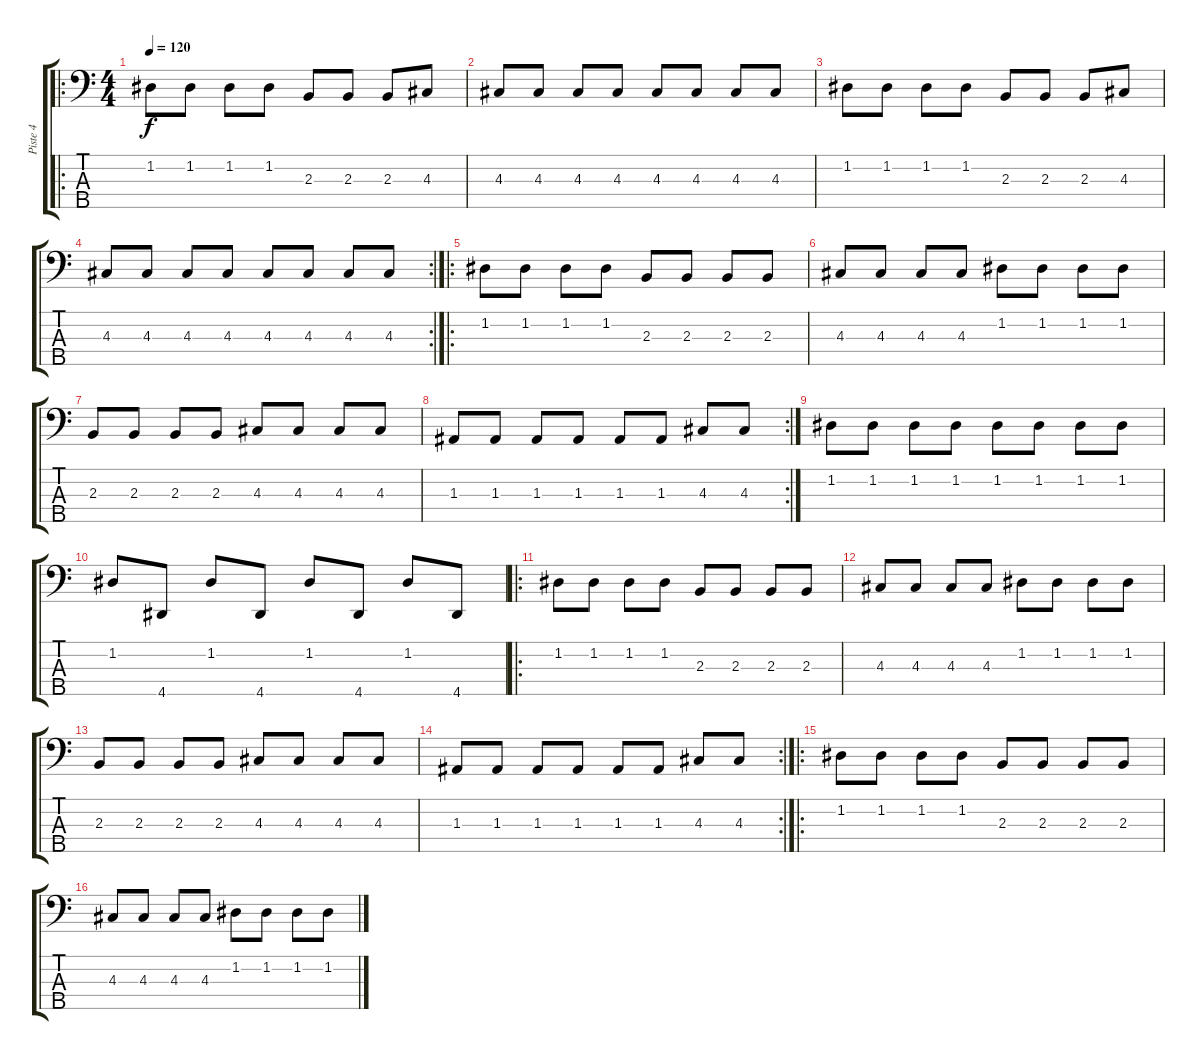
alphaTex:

\track ("Piste 4" "Piste 4") {instrument electricbassfinger}
\staff {score tabs}
\tuning (G2 D2 A1 E1 B0) {hide}
\ro
\ts (4 4)
\tempo 120
\clef f4
\ks c
1.2.8{dy f} 1.2.8 1.2.8 1.2.8 2.3.8 2.3.8 2.3.8 4.3.8 |
4.3.8 4.3.8 4.3.8 4.3.8 4.3.8 4.3.8 4.3.8 4.3.8 |
1.2.8 1.2.8 1.2.8 1.2.8 2.3.8 2.3.8 2.3.8 4.3.8 |
\rc 2
4.3.8 4.3.8 4.3.8 4.3.8 4.3.8 4.3.8 4.3.8 4.3.8 |
\ro
1.2.8 1.2.8 1.2.8 1.2.8 2.3.8 2.3.8 2.3.8 2.3.8 |
4.3.8 4.3.8 4.3.8 4.3.8 1.2.8 1.2.8 1.2.8 1.2.8 |
2.3.8 2.3.8 2.3.8 2.3.8 4.3.8 4.3.8 4.3.8 4.3.8 |
\rc 2
1.3.8 1.3.8 1.3.8 1.3.8 1.3.8 1.3.8 4.3.8 4.3.8 |
1.2.8 1.2.8 1.2.8 1.2.8 1.2.8 1.2.8 1.2.8 1.2.8 |
1.2.8 4.5.8 1.2.8 4.5.8 1.2.8 4.5.8 1.2.8 4.5.8 |
\ro
1.2.8 1.2.8 1.2.8 1.2.8 2.3.8 2.3.8 2.3.8 2.3.8 |
4.3.8 4.3.8 4.3.8 4.3.8 1.2.8 1.2.8 1.2.8 1.2.8 |
2.3.8 2.3.8 2.3.8 2.3.8 4.3.8 4.3.8 4.3.8 4.3.8 |
\rc 2
1.3.8 1.3.8 1.3.8 1.3.8 1.3.8 1.3.8 4.3.8 4.3.8 |
\ro
1.2.8 1.2.8 1.2.8 1.2.8 2.3.8 2.3.8 2.3.8 2.3.8 |
4.3.8 4.3.8 4.3.8 4.3.8 1.2.8 1.2.8 1.2.8 1.2.8
